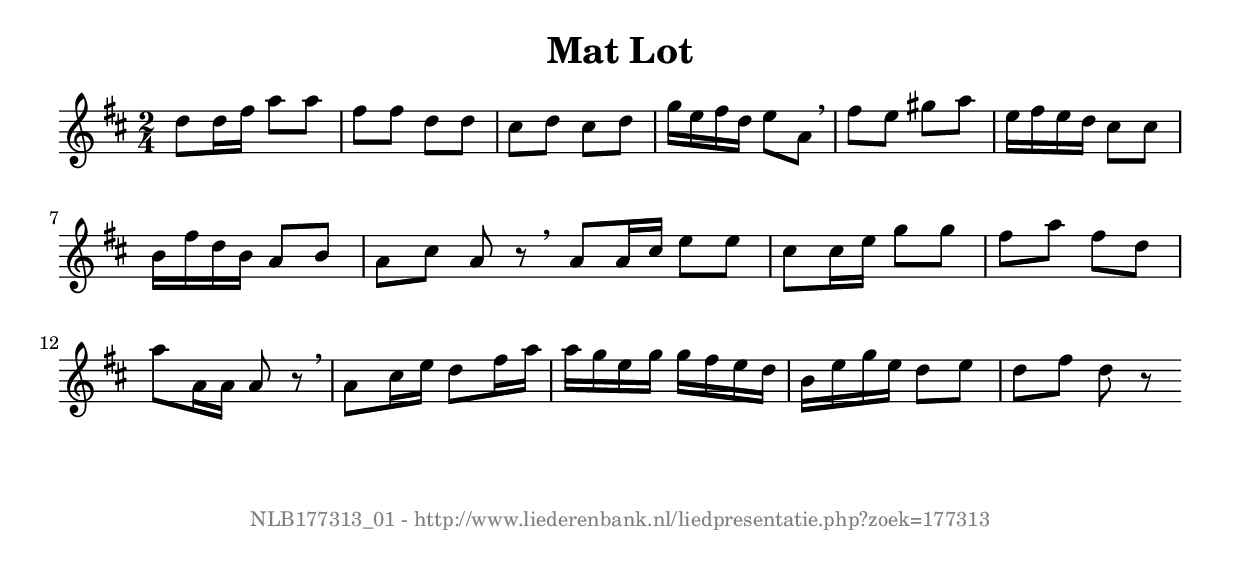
%
% produced by wce2krn 1.64 (7 June 2014)
%
\version"2.16"
#(append! paper-alist '(("long" . (cons (* 210 mm) (* 2000 mm)))))
#(set-default-paper-size "long")
sb = {\breathe}
mBreak = {\breathe }
bBreak = {\breathe }
x = {\once\override NoteHead #'style = #'cross }
gl=\glissando
itime={\override Staff.TimeSignature #'stencil = ##f }
ficta = {\once\set suggestAccidentals = ##t}
fine = {\once\override Score.RehearsalMark #'self-alignment-X = #1 \mark \markup {\italic{Fine}}}
dc = {\once\override Score.RehearsalMark #'self-alignment-X = #1 \mark \markup {\italic{D.C.}}}
dcf = {\once\override Score.RehearsalMark #'self-alignment-X = #1 \mark \markup {\italic{D.C. al Fine}}}
dcc = {\once\override Score.RehearsalMark #'self-alignment-X = #1 \mark \markup {\italic{D.C. al Coda}}}
ds = {\once\override Score.RehearsalMark #'self-alignment-X = #1 \mark \markup {\italic{D.S.}}}
dsf = {\once\override Score.RehearsalMark #'self-alignment-X = #1 \mark \markup {\italic{D.S. al Fine}}}
dsc = {\once\override Score.RehearsalMark #'self-alignment-X = #1 \mark \markup {\italic{D.S. al Coda}}}
pv = {\set Score.repeatCommands = #'((volta "1"))}
sv = {\set Score.repeatCommands = #'((volta "2"))}
tv = {\set Score.repeatCommands = #'((volta "3"))}
qv = {\set Score.repeatCommands = #'((volta "4"))}
xv = {\set Score.repeatCommands = #'((volta #f))}
\header{ tagline = ""
title = "Mat Lot"
}
\score {{
\key d \major
\relative g'
{
\set melismaBusyProperties = #'()
\time 2/4
\tempo 4=120
\override Score.MetronomeMark #'transparent = ##t
\override Score.RehearsalMark #'break-visibility = #(vector #t #t #f)
d'8 d16 fis a8 a fis fis d d cis d cis d g16 e fis d e8 a, \sb fis' e gis a e16 fis e d cis8 cis b16 fis' d b a8 b a cis a r8 \bar ":|:" \bBreak
a8 a16 cis e8 e cis cis16 e g8 g fis a fis d a' a,16 a a8 r8 \sb a cis16 e d8 fis16 a a g e g g fis e d b e g e d8 e d fis d r8 \bar ":|"
 }}
 \midi { }
 \layout {
            indent = 0.0\cm
}
}
\markup { \vspace #0 } \markup { \with-color #grey \fill-line { \center-column { \smaller "NLB177313_01 - http://www.liederenbank.nl/liedpresentatie.php?zoek=177313" } } }
